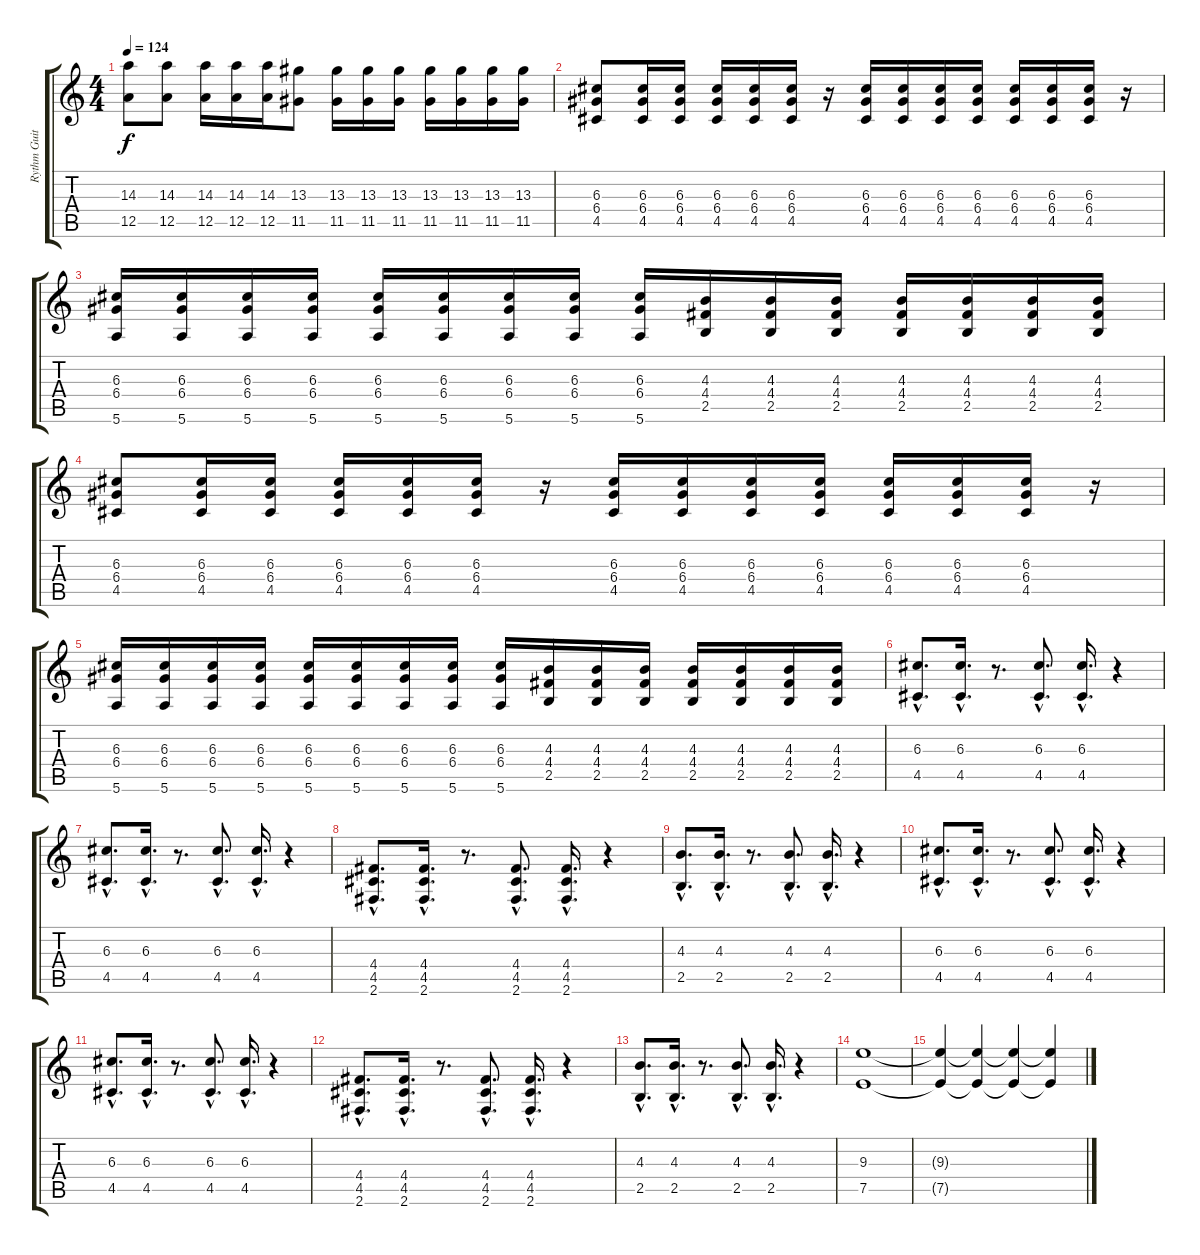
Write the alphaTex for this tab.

\track ("Rythm Guitar" "Rythm Guit") {instrument distortionguitar}
\staff {score tabs}
\tuning (E4 B3 G3 D3 A2 E2) {hide}
\ts (4 4)
\tempo 124
\clef g2
\ks c
(14.3{t} 12.5{t}).8{dy f} (14.3 12.5).8 (14.3 12.5).16 (14.3 12.5).16 (14.3 12.5).16 (13.3 11.5).8 (13.3 11.5).16 (13.3 11.5).16 (13.3 11.5).16 (13.3 11.5).16 (13.3 11.5).16 (13.3 11.5).16 (13.3 11.5).16 |
(6.3 6.4 4.5).8 (6.3 6.4 4.5).16 (6.3 6.4 4.5).16 (6.3 6.4 4.5).16 (6.3 6.4 4.5).16 (6.3 6.4 4.5).16 r.16 (6.3 6.4 4.5).16 (6.3 6.4 4.5).16 (6.3 6.4 4.5).16 (6.3 6.4 4.5).16 (6.3 6.4 4.5).16 (6.3 6.4 4.5).16 (6.3 6.4 4.5).16 r.16 |
(6.3 6.4 5.6).16 (6.3 6.4 5.6).16 (6.3 6.4 5.6).16 (6.3 6.4 5.6).16 (6.3 6.4 5.6).16 (6.3 6.4 5.6).16 (6.3 6.4 5.6).16 (6.3 6.4 5.6).16 (6.3 6.4 5.6).16 (4.3 4.4 2.5).16 (4.3 4.4 2.5).16 (4.3 4.4 2.5).16 (4.3 4.4 2.5).16 (4.3 4.4 2.5).16 (4.3 4.4 2.5).16 (4.3 4.4 2.5).16 |
(6.3 6.4 4.5).8 (6.3 6.4 4.5).16 (6.3 6.4 4.5).16 (6.3 6.4 4.5).16 (6.3 6.4 4.5).16 (6.3 6.4 4.5).16 r.16 (6.3 6.4 4.5).16 (6.3 6.4 4.5).16 (6.3 6.4 4.5).16 (6.3 6.4 4.5).16 (6.3 6.4 4.5).16 (6.3 6.4 4.5).16 (6.3 6.4 4.5).16 r.16 |
(6.3 6.4 5.6).16 (6.3 6.4 5.6).16 (6.3 6.4 5.6).16 (6.3 6.4 5.6).16 (6.3 6.4 5.6).16 (6.3 6.4 5.6).16 (6.3 6.4 5.6).16 (6.3 6.4 5.6).16 (6.3 6.4 5.6).16 (4.3 4.4 2.5).16 (4.3 4.4 2.5).16 (4.3 4.4 2.5).16 (4.3 4.4 2.5).16 (4.3 4.4 2.5).16 (4.3 4.4 2.5).16 (4.3 4.4 2.5).16 |
(6.3{hac} 4.5{hac}).8{d} (6.3{hac} 4.5{hac}).16{d} r.8{d} (6.3{hac} 4.5{hac}).8{d} (6.3{hac} 4.5{hac}).16{d} r.4 |
(6.3{hac} 4.5{hac}).8{d} (6.3{hac} 4.5{hac}).16{d} r.8{d} (6.3{hac} 4.5{hac}).8{d} (6.3{hac} 4.5{hac}).16{d} r.4 |
(4.4{hac} 4.5{hac} 2.6{hac}).8{d} (4.4{hac} 4.5{hac} 2.6{hac}).16{d} r.8{d} (4.4{hac} 4.5{hac} 2.6{hac}).8{d} (4.4{hac} 4.5{hac} 2.6{hac}).16{d} r.4 |
(4.3{hac} 2.5{hac}).8{d} (4.3{hac} 2.5{hac}).16{d} r.8{d} (4.3{hac} 2.5{hac}).8{d} (4.3{hac} 2.5{hac}).16{d} r.4 |
(6.3{hac} 4.5{hac}).8{d} (6.3{hac} 4.5{hac}).16{d} r.8{d} (6.3{hac} 4.5{hac}).8{d} (6.3{hac} 4.5{hac}).16{d} r.4 |
(6.3{hac} 4.5{hac}).8{d} (6.3{hac} 4.5{hac}).16{d} r.8{d} (6.3{hac} 4.5{hac}).8{d} (6.3{hac} 4.5{hac}).16{d} r.4 |
(4.4{hac} 4.5{hac} 2.6{hac}).8{d} (4.4{hac} 4.5{hac} 2.6{hac}).16{d} r.8{d} (4.4{hac} 4.5{hac} 2.6{hac}).8{d} (4.4{hac} 4.5{hac} 2.6{hac}).16{d} r.4 |
(4.3{hac} 2.5{hac}).8{d} (4.3{hac} 2.5{hac}).16{d} r.8{d} (4.3{hac} 2.5{hac}).8{d} (4.3{hac} 2.5{hac}).16{d} r.4 |
(9.3 7.5).1 |
(9.3{t} 7.5{t}).4{volume 9} (9.3{t} 7.5{t}).4{volume 8} (9.3{t} 7.5{t}).4{volume 6 instrument distortionguitar} (9.3{t} 7.5{t}).4{volume 4}
